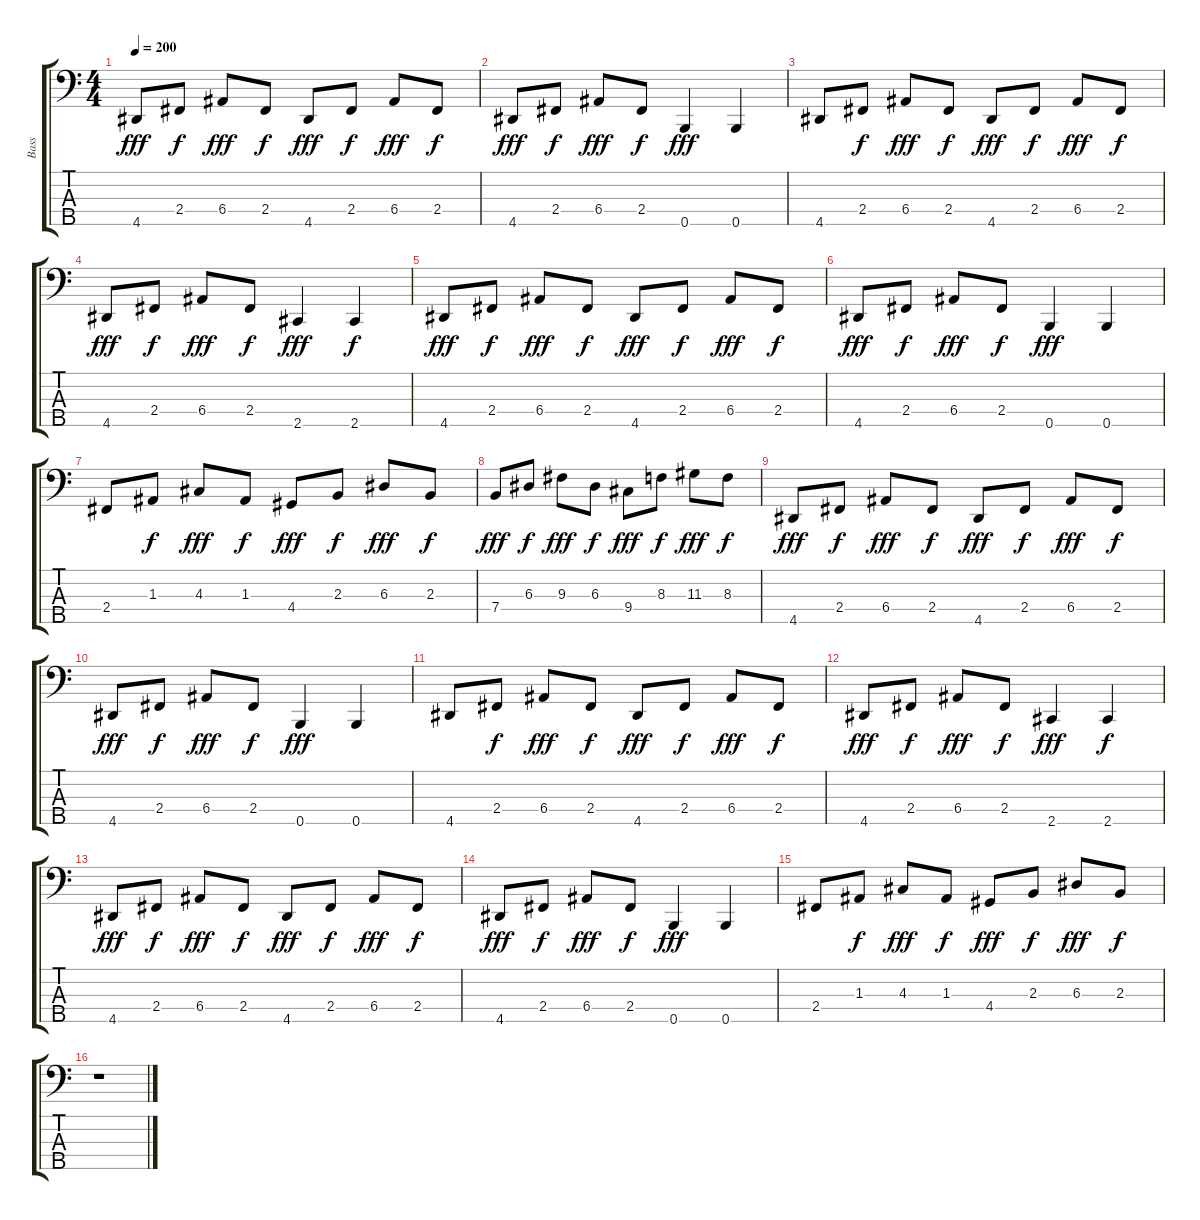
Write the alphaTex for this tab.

\track ("Bass" "Bass") {instrument electricbassfinger}
\staff {score tabs}
\tuning (G2 D2 A1 E1 B0) {hide}
\ts (4 4)
\tempo 200
\clef f4
\ks c
4.5.8{dy fff} 2.4.8{dy f} 6.4.8{dy fff} 2.4.8{dy f} 4.5.8{dy fff} 2.4.8{dy f} 6.4.8{dy fff} 2.4.8{dy f} |
4.5.8{dy fff} 2.4.8{dy f} 6.4.8{dy fff} 2.4.8{dy f} 0.5.4{dy fff} 0.5.4 |
4.5.8 2.4.8{dy f} 6.4.8{dy fff} 2.4.8{dy f} 4.5.8{dy fff} 2.4.8{dy f} 6.4.8{dy fff} 2.4.8{dy f} |
4.5.8{dy fff} 2.4.8{dy f} 6.4.8{dy fff} 2.4.8{dy f} 2.5.4{dy fff} 2.5.4{dy f} |
4.5.8{dy fff} 2.4.8{dy f} 6.4.8{dy fff} 2.4.8{dy f} 4.5.8{dy fff} 2.4.8{dy f} 6.4.8{dy fff} 2.4.8{dy f} |
4.5.8{dy fff} 2.4.8{dy f} 6.4.8{dy fff} 2.4.8{dy f} 0.5.4{dy fff} 0.5.4 |
2.4.8 1.3.8{dy f} 4.3.8{dy fff} 1.3.8{dy f} 4.4.8{dy fff} 2.3.8{dy f} 6.3.8{dy fff} 2.3.8{dy f} |
7.4.8{dy fff} 6.3.8{dy f} 9.3.8{dy fff} 6.3.8{dy f} 9.4.8{dy fff} 8.3.8{dy f} 11.3.8{dy fff} 8.3.8{dy f} |
4.5.8{dy fff} 2.4.8{dy f} 6.4.8{dy fff} 2.4.8{dy f} 4.5.8{dy fff} 2.4.8{dy f} 6.4.8{dy fff} 2.4.8{dy f} |
4.5.8{dy fff} 2.4.8{dy f} 6.4.8{dy fff} 2.4.8{dy f} 0.5.4{dy fff} 0.5.4 |
4.5.8 2.4.8{dy f} 6.4.8{dy fff} 2.4.8{dy f} 4.5.8{dy fff} 2.4.8{dy f} 6.4.8{dy fff} 2.4.8{dy f} |
4.5.8{dy fff} 2.4.8{dy f} 6.4.8{dy fff} 2.4.8{dy f} 2.5.4{dy fff} 2.5.4{dy f} |
4.5.8{dy fff} 2.4.8{dy f} 6.4.8{dy fff} 2.4.8{dy f} 4.5.8{dy fff} 2.4.8{dy f} 6.4.8{dy fff} 2.4.8{dy f} |
4.5.8{dy fff} 2.4.8{dy f} 6.4.8{dy fff} 2.4.8{dy f} 0.5.4{dy fff} 0.5.4 |
2.4.8 1.3.8{dy f} 4.3.8{dy fff} 1.3.8{dy f} 4.4.8{dy fff} 2.3.8{dy f} 6.3.8{dy fff} 2.3.8{dy f} |
r.1
